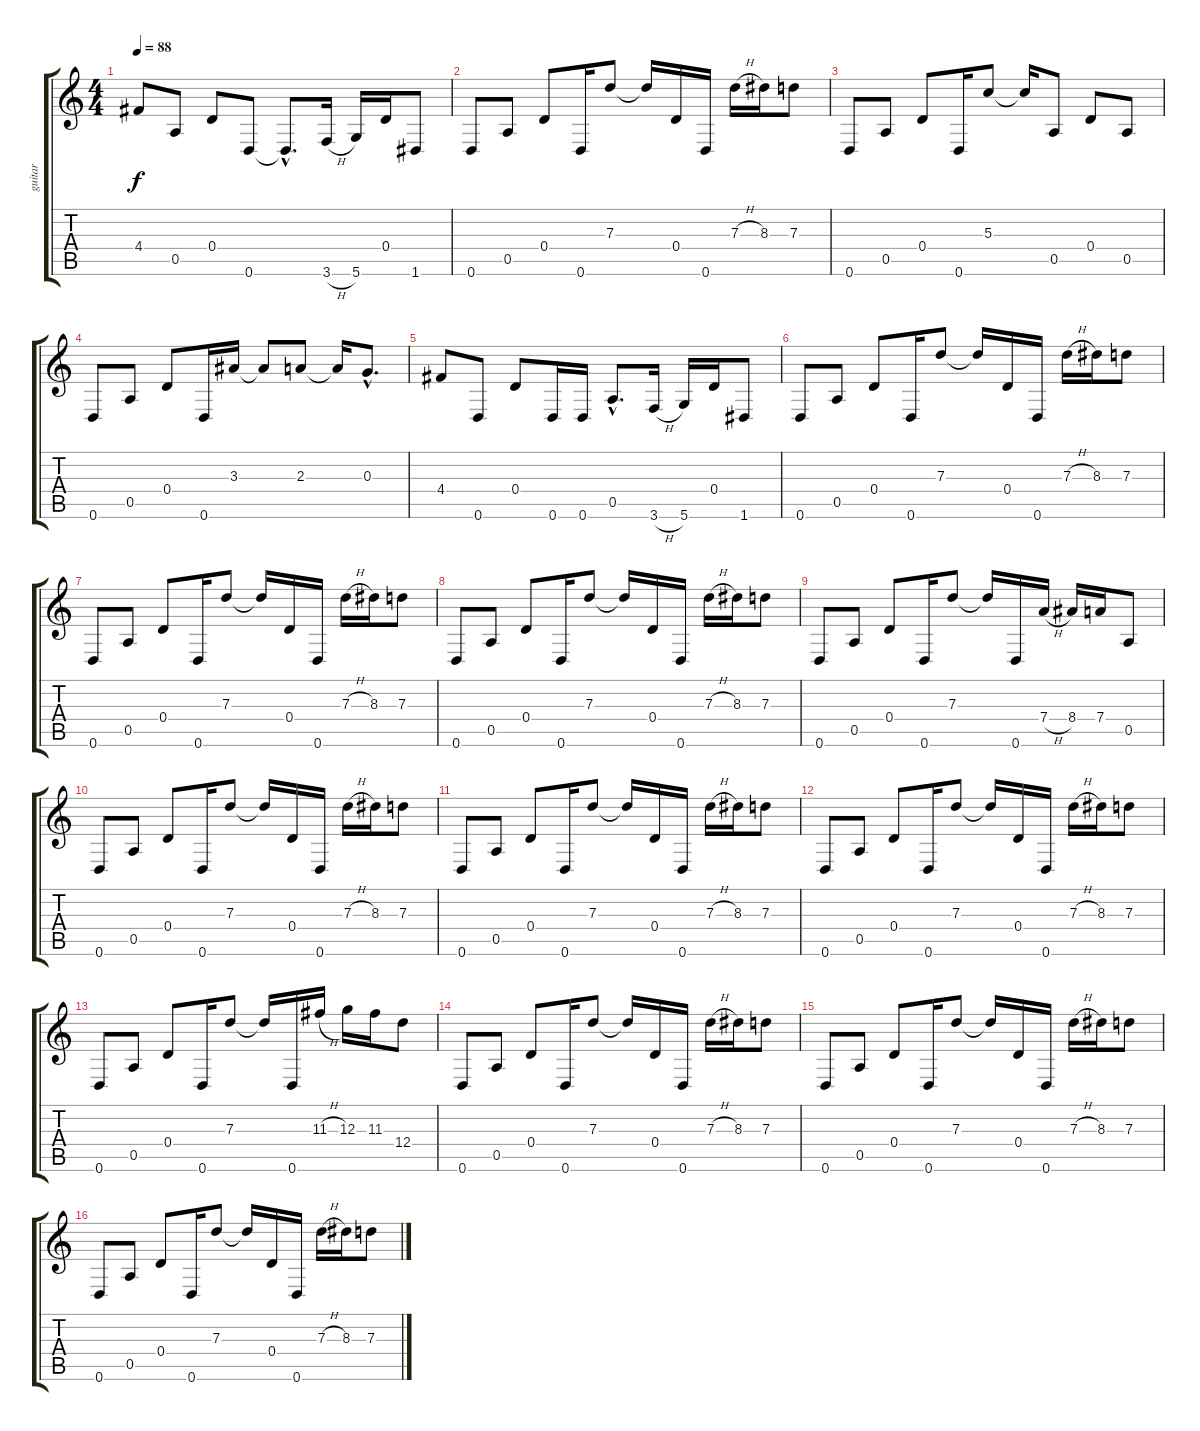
\track ("guitar" "guitar") {instrument distortionguitar}
\staff {score tabs}
\tuning (E4 B3 G3 D3 A2 D2) {hide}
\ts (4 4)
\tempo 88
\clef g2
\ks c
4.4.8{dy f} 0.5.8 0.4.8 0.6.8 0.6{hac t}.8{d} 3.6{h}.16 5.6.16 0.4.16 1.6.8 |
0.6.8 0.5.8 0.4.8 0.6.16 7.3.8 7.3{t}.16 0.4.16 0.6.16 7.3{h}.16 8.3.16 7.3.8 |
0.6.8 0.5.8 0.4.8 0.6.16 5.3.8 5.3{t}.16 0.5.8 0.4.8 0.5.8 |
0.6.8 0.5.8 0.4.8 0.6.16 3.3.16 3.3{t}.8 2.3.8 2.3{t}.16 0.3{hac}.8{d} |
4.4.8 0.6.8 0.4.8 0.6.16 0.6.16 0.5{hac}.8{d} 3.6{h}.16 5.6.16 0.4.16 1.6.8 |
0.6.8 0.5.8 0.4.8 0.6.16 7.3.8 7.3{t}.16 0.4.16 0.6.16 7.3{h}.16 8.3.16 7.3.8 |
0.6.8 0.5.8 0.4.8 0.6.16 7.3.8 7.3{t}.16 0.4.16 0.6.16 7.3{h}.16 8.3.16 7.3.8 |
0.6.8 0.5.8 0.4.8 0.6.16 7.3.8 7.3{t}.16 0.4.16 0.6.16 7.3{h}.16 8.3.16 7.3.8 |
0.6.8 0.5.8 0.4.8 0.6.16 7.3.8 7.3{t}.16 0.6.16 7.4{h}.16 8.4.16 7.4.16 0.5.8 |
0.6.8 0.5.8 0.4.8 0.6.16 7.3.8 7.3{t}.16 0.4.16 0.6.16 7.3{h}.16 8.3.16 7.3.8 |
0.6.8 0.5.8 0.4.8 0.6.16 7.3.8 7.3{t}.16 0.4.16 0.6.16 7.3{h}.16 8.3.16 7.3.8 |
0.6.8 0.5.8 0.4.8 0.6.16 7.3.8 7.3{t}.16 0.4.16 0.6.16 7.3{h}.16 8.3.16 7.3.8 |
0.6.8 0.5.8 0.4.8 0.6.16 7.3.8 7.3{t}.16 0.6.16 11.3{h}.16 12.3.16 11.3.16 12.4.8 |
0.6.8 0.5.8 0.4.8 0.6.16 7.3.8 7.3{t}.16 0.4.16 0.6.16 7.3{h}.16 8.3.16 7.3.8 |
0.6.8 0.5.8 0.4.8 0.6.16 7.3.8 7.3{t}.16 0.4.16 0.6.16 7.3{h}.16 8.3.16 7.3.8 |
0.6.8 0.5.8 0.4.8 0.6.16 7.3.8 7.3{t}.16 0.4.16 0.6.16 7.3{h}.16 8.3.16 7.3.8
